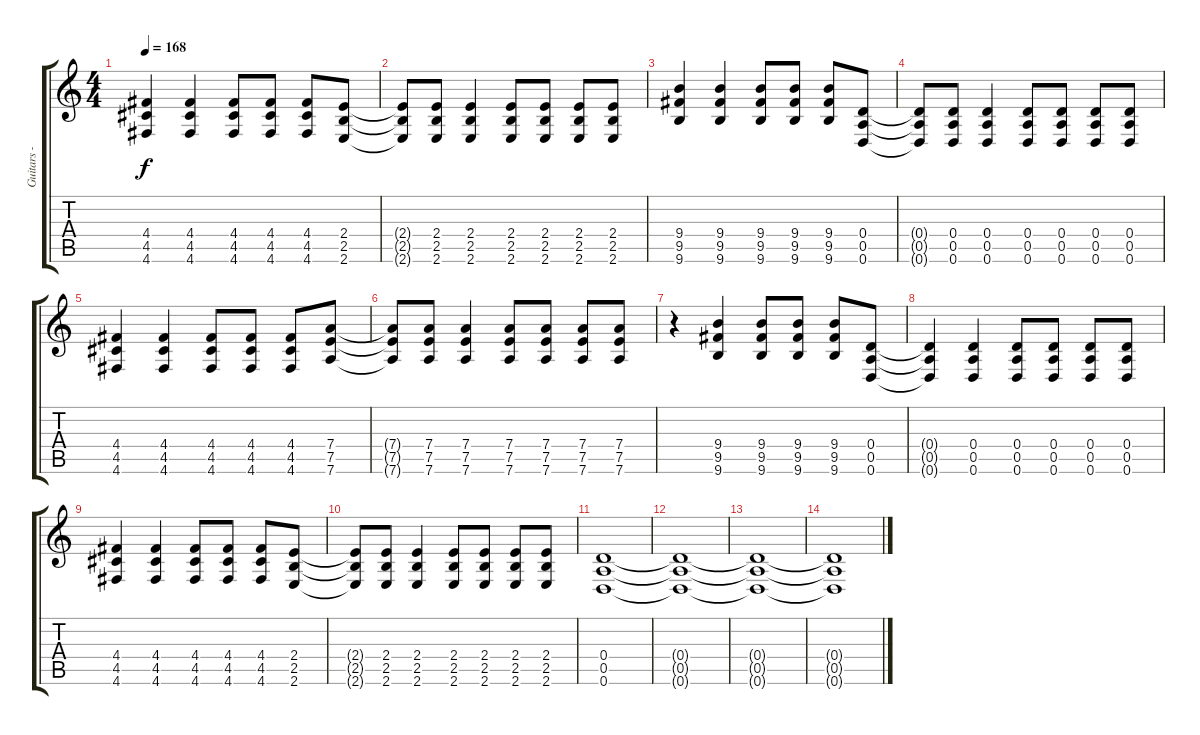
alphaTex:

\track ("Guitars - Doubled" "Guitars - ") {instrument overdrivenguitar}
\staff {score tabs}
\tuning (E4 B3 G3 D3 A2 D2) {hide}
\ts (4 4)
\tempo 168
\clef g2
\ks c
(4.4 4.5 4.6).4{dy f} (4.4 4.5 4.6).4 (4.4 4.5 4.6).8 (4.4 4.5 4.6).8 (4.4 4.5 4.6).8 (2.4 2.5 2.6).8 |
(2.4{t} 2.5{t} 2.6{t}).8 (2.4 2.5 2.6).8 (2.4 2.5 2.6).4 (2.4 2.5 2.6).8 (2.4 2.5 2.6).8 (2.4 2.5 2.6).8 (2.4 2.5 2.6).8 |
(9.4 9.5 9.6).4{instrument overdrivenguitar} (9.4 9.5 9.6).4 (9.4 9.5 9.6).8 (9.4 9.5 9.6).8 (9.4 9.5 9.6).8 (0.4 0.5 0.6).8 |
(0.4{t} 0.5{t} 0.6{t}).8 (0.4 0.5 0.6).8 (0.4 0.5 0.6).4 (0.4 0.5 0.6).8 (0.4 0.5 0.6).8 (0.4 0.5 0.6).8 (0.4 0.5 0.6).8 |
(4.4 4.5 4.6).4 (4.4 4.5 4.6).4 (4.4 4.5 4.6).8 (4.4 4.5 4.6).8 (4.4 4.5 4.6).8 (7.4 7.5 7.6).8 |
(7.4{t} 7.5{t} 7.6{t}).8 (7.4 7.5 7.6).8 (7.4 7.5 7.6).4 (7.4 7.5 7.6).8 (7.4 7.5 7.6).8 (7.4 7.5 7.6).8 (7.4 7.5 7.6).8 |
r.4 (9.4 9.5 9.6).4 (9.4 9.5 9.6).8 (9.4 9.5 9.6).8 (9.4 9.5 9.6).8 (0.4 0.5 0.6).8 |
(0.4{t} 0.5{t} 0.6{t}).4 (0.4 0.5 0.6).4 (0.4 0.5 0.6).8 (0.4 0.5 0.6).8 (0.4 0.5 0.6).8 (0.4 0.5 0.6).8 |
(4.4 4.5 4.6).4 (4.4 4.5 4.6).4 (4.4 4.5 4.6).8 (4.4 4.5 4.6).8 (4.4 4.5 4.6).8 (2.4 2.5 2.6).8 |
(2.4{t} 2.5{t} 2.6{t}).8 (2.4 2.5 2.6).8 (2.4 2.5 2.6).4 (2.4 2.5 2.6).8 (2.4 2.5 2.6).8 (2.4 2.5 2.6).8 (2.4 2.5 2.6).8 |
(0.4 0.5 0.6).1 |
(0.4{t} 0.5{t} 0.6{t}).1 |
(0.4{t} 0.5{t} 0.6{t}).1 |
(0.4{t} 0.5{t} 0.6{t}).1
